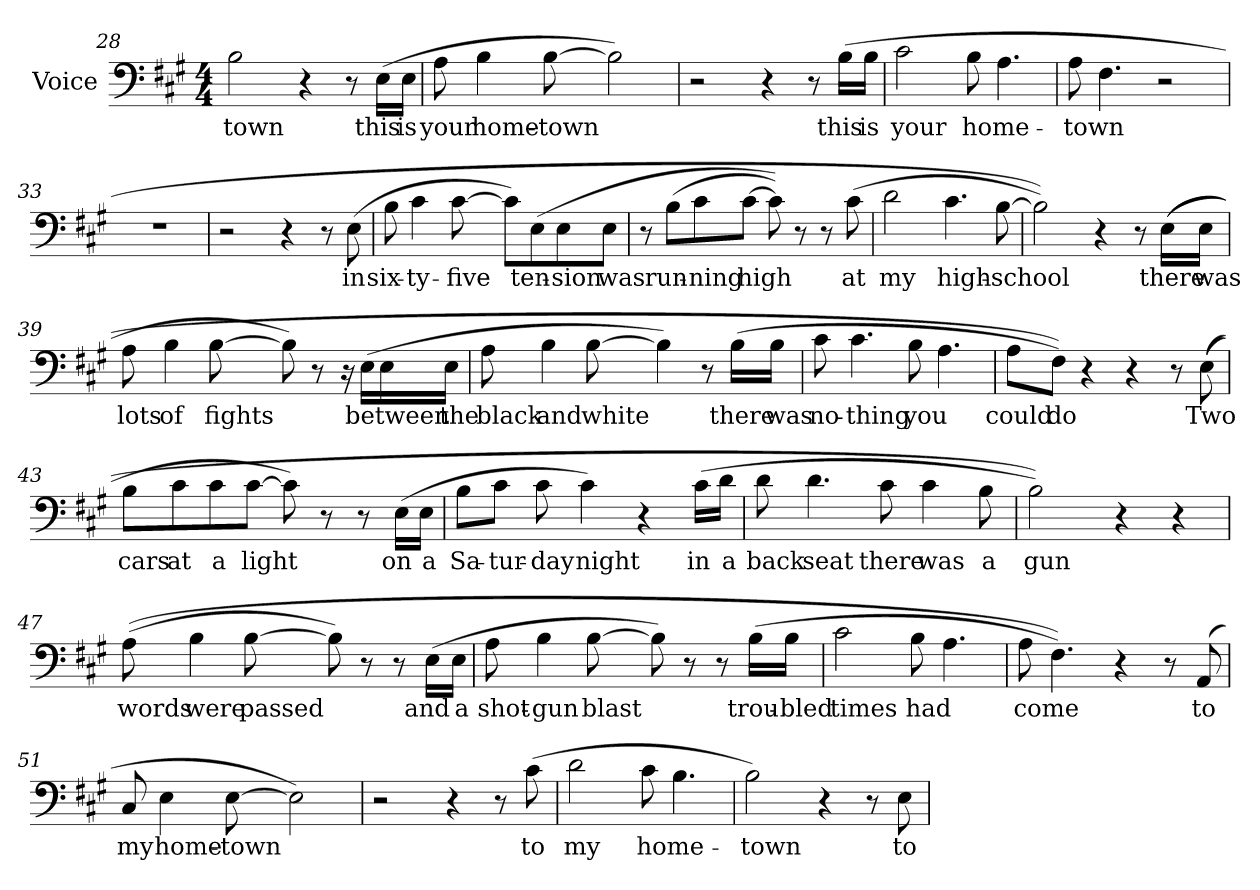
**kern	**text
*part1	*part1
*staff1	*staff1
*I"Voice	*
*I'Voice	*
*clefF4	*
*ITrd7c12	*
*k[f#c#g#]	*
*A:	*
*M4/4	*
=28	=28
!	!LO:LY:b:color=#000000
2BBi\	-town
4r	.
8r	.
!	!LO:LY:b:color=#000000
(16EEi\LL	this
!	!LO:LY:b:color=#000000
16EEi\JJ	is
=29	=29
!	!LO:LY:b:color=#000000
8AAi\	your
!	!LO:LY:b:color=#000000
4BBi\	home-
!	!LO:LY:b:color=#000000
[8BBi\	-town
2BBi\])	.
!!LO:LB:g=z
=30	=30
2r	.
4r	.
8r	.
!	!LO:LY:b:color=#000000
(16BBi\LL	this
!	!LO:LY:b:color=#000000
16BBi\JJ	is
=31	=31
!	!LO:LY:b:color=#000000
2C#i\	your
!	!LO:LY:b:color=#000000
8BBi\	home-
4.AAi\	.
=32	=32
!	!LO:LY:b:color=#000000
8AAi\	-town
4.FF#i\	.
2r	.
=33	=33
1r	.
=34	=34
2r	.
4r	.
8r	.
!	!LO:LY:b:color=#000000
(8EEi\	in
!!LO:LB:g=z
=35	=35
!	!LO:LY:b:color=#000000
8BBi\	six-
!	!LO:LY:b:color=#000000
4C#i\	-ty-
!	!LO:LY:b:color=#000000
[8C#i\	-five
8C#i\L])	.
!	!LO:LY:b:color=#000000
(8EEi\	ten-
!	!LO:LY:b:color=#000000
8EEi\	-sion
!	!LO:LY:b:color=#000000
8EEi\J	was
=36	=36
8r	.
!	!LO:LY:b:color=#000000
(8BBi\L	run-
!	!LO:LY:b:color=#000000
8C#i\	-ning
!	!LO:LY:b:color=#000000
[8C#i\J	high
8C#i\]))	.
8r	.
8r	.
!	!LO:LY:b:color=#000000
(8C#i\	at
=37	=37
!	!LO:LY:b:color=#000000
2Di\	my
!	!LO:LY:b:color=#000000
4.C#i\	high-
!	!LO:LY:b:color=#000000
[8BBi\	-school
=38	=38
2BBi\]))	.
4r	.
8r	.
!	!LO:LY:b:color=#000000
((16EEi\LL	there
!	!LO:LY:b:color=#000000
16EEi\JJ	was
!!LO:LB:g=z
=39	=39
!	!LO:LY:b:color=#000000
8AAi\	lots
!	!LO:LY:b:color=#000000
4BBi\	of
!	!LO:LY:b:color=#000000
[8BBi\	fights
8BBi\])	.
8r	.
16r	.
!	!LO:LY:b:color=#000000
(16EEi\LL	be
!	!LO:LY:b:color=#000000
16EEi\	tween
!	!LO:LY:b:color=#000000
16EEi\JJ	the
=40	=40
!	!LO:LY:b:color=#000000
8AAi\	black
!	!LO:LY:b:color=#000000
4BBi\	and
!	!LO:LY:b:color=#000000
[8BBi\	white
4BBi\])	.
8r	.
!	!LO:LY:b:color=#000000
(16BBi\LL	there
!	!LO:LY:b:color=#000000
16BBi\JJ	was
=41	=41
!	!LO:LY:b:color=#000000
8C#i\	no-
!	!LO:LY:b:color=#000000
4.C#i\	-thing
!	!LO:LY:b:color=#000000
8BBi\	you
4.AAi\	.
=42	=42
!	!LO:LY:b:color=#000000
8AAi\L	could
!	!LO:LY:b:color=#000000
8FF#i\J))	do
4r	.
4r	.
8r	.
!	!LO:LY:b:color=#000000
((8EEi\	Two
!!LO:PB:g=z
=43	=43
!	!LO:LY:b:color=#000000
8BBi\L	cars
!	!LO:LY:b:color=#000000
8C#i\	at
!	!LO:LY:b:color=#000000
8C#i\	a
!	!LO:LY:b:color=#000000
[8C#i\J	light
8C#i\])	.
8r	.
8r	.
!	!LO:LY:b:color=#000000
(16EEi\LL	on
!	!LO:LY:b:color=#000000
16EEi\JJ	a
=44	=44
!	!LO:LY:b:color=#000000
8BBi\L	Sa-
!	!LO:LY:b:color=#000000
8C#i\J	-tur-
!	!LO:LY:b:color=#000000
8C#i\	-day
!	!LO:LY:b:color=#000000
4C#i\)	night
4r	.
!	!LO:LY:b:color=#000000
(16C#i\LL	in
!	!LO:LY:b:color=#000000
16Di\JJ	a
=45	=45
!	!LO:LY:b:color=#000000
8Di\	back
!	!LO:LY:b:color=#000000
4.Di\	seat
!	!LO:LY:b:color=#000000
8C#i\	there
!	!LO:LY:b:color=#000000
4C#i\	was
!	!LO:LY:b:color=#000000
8BBi\	a
=46	=46
!	!LO:LY:b:color=#000000
2BBi\))	gun
4r	.
4r	.
!!LO:LB:g=z
=47	=47
!	!LO:LY:b:color=#000000
((8AAi\	words
!	!LO:LY:b:color=#000000
4BBi\	were
!	!LO:LY:b:color=#000000
[8BBi\	passed
8BBi\])	.
8r	.
8r	.
!	!LO:LY:b:color=#000000
(16EEi\LL	and
!	!LO:LY:b:color=#000000
16EEi\JJ	a
=48	=48
!	!LO:LY:b:color=#000000
8AAi\	shot-
!	!LO:LY:b:color=#000000
4BBi\	-gun
!	!LO:LY:b:color=#000000
[8BBi\	blast
8BBi\])	.
8r	.
8r	.
!	!LO:LY:b:color=#000000
(16BBi\LL	trou-
!	!LO:LY:b:color=#000000
16BBi\JJ	-bled
=49	=49
!	!LO:LY:b:color=#000000
2C#i\	times
!	!LO:LY:b:color=#000000
8BBi\	had
4.AAi\	.
=50	=50
!	!LO:LY:b:color=#000000
8AAi\	come
4.FF#i\))	.
4r	.
8r	.
!	!LO:LY:b:color=#000000
(8AAAi/	to
!!LO:LB:g=z
=51	=51
!	!LO:LY:b:color=#000000
8CC#i/	my
!	!LO:LY:b:color=#000000
4EEi\	home-
!	!LO:LY:b:color=#000000
[8EEi\	-town
2EEi\])	.
=52	=52
2r	.
4r	.
8r	.
!	!LO:LY:b:color=#000000
(8C#i\	to
=53	=53
!	!LO:LY:b:color=#000000
2Di\	my
!	!LO:LY:b:color=#000000
8C#i\	home-
4.BBi\	.
=54	=54
!	!LO:LY:b:color=#000000
2BBi\)	-town
4r	.
8r	.
!	!LO:LY:b:color=#000000
8EEi\	to
=	=
*-	*-
